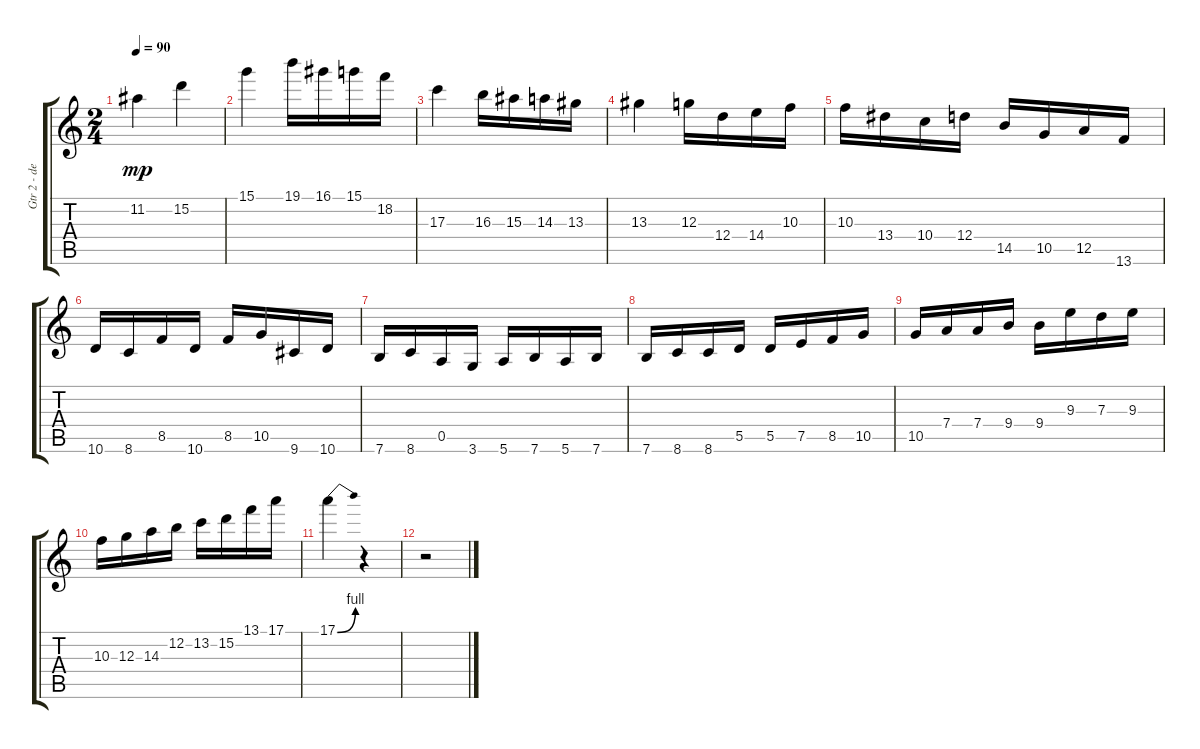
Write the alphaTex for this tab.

\track ("Gtr 2 - delay 1,3s" "Gtr 2 - de") {instrument distortionguitar}
\staff {score tabs}
\tuning (E4 B3 G3 D3 A2 E2) {hide}
\ts (2 4)
\tempo 90
\clef g2
\ks c
11.2.4{dy mp} 15.2.4 |
15.1.4 19.1.16 16.1.16 15.1.16 18.2.16 |
17.3.4 16.3.16 15.3.16 14.3.16 13.3.16 |
13.3.4 12.3.16 12.4.16 14.4.16 10.3.16 |
10.3.16 13.4.16 10.4.16 12.4.16 14.5.16 10.5.16 12.5.16 13.6.16 |
10.6.16 8.6.16 8.5.16 10.6.16 8.5.16 10.5.16 9.6.16 10.6.16 |
7.6.16 8.6.16 0.5.16 3.6.16 5.6.16 7.6.16 5.6.16 7.6.16 |
7.6.16 8.6.16 8.6.16 5.5.16 5.5.16 7.5.16 8.5.16 10.5.16 |
10.5.16 7.4.16 7.4.16 9.4.16 9.4.16 9.3.16 7.3.16 9.3.16 |
10.3.16 12.3.16 14.3.16 12.2.16 13.2.16 15.2.16 13.1.16 17.1.16 |
17.1{be (bend 0 0 60 4)}.4 r.4 |
r.2
